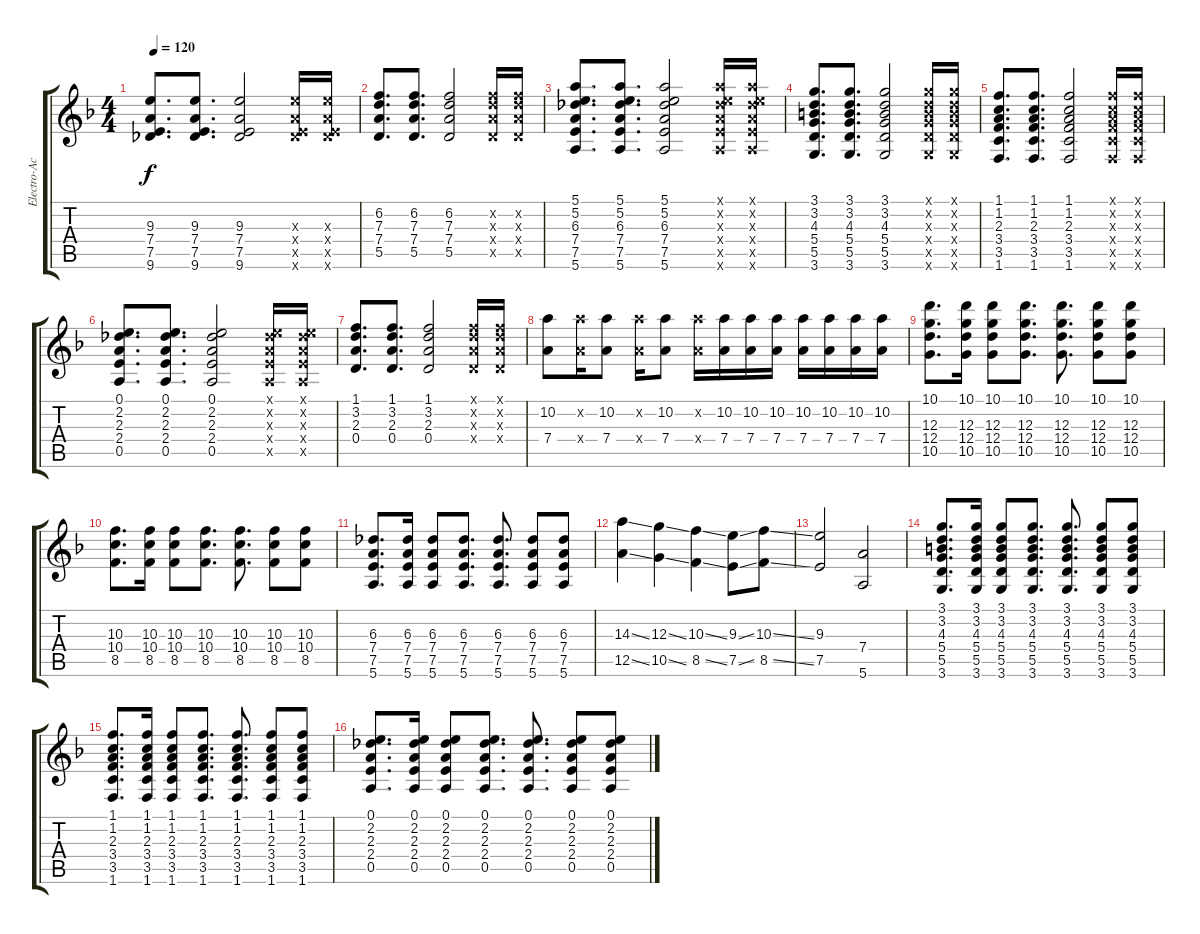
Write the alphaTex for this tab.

\track ("Electro-Acoustic Guitar (Distortion)" "Electro-Ac") {instrument acousticguitarnylon}
\staff {score tabs}
\tuning (E4 B3 G3 D3 A2 E2) {hide}
\ts (4 4)
\tempo 120
\clef g2
\ks f
(9.3 7.4 7.5 9.6).8{d dy f} (9.3 7.4 7.5 9.6).8{d} (9.3 7.4 7.5 9.6).2 (9.3{x} 7.4{x} 7.5{x} 9.6{x}).16 (9.3{x} 7.4{x} 7.5{x} 9.6{x}).16 |
(6.2 7.3 7.4 5.5).8{d} (6.2 7.3 7.4 5.5).8{d} (6.2 7.3 7.4 5.5).2 (6.2{x} 7.3{x} 7.4{x} 5.5{x}).16 (6.2{x} 7.3{x} 7.4{x} 5.5{x}).16 |
(5.1 5.2 6.3 7.4 7.5 5.6).8{d} (5.1 5.2 6.3 7.4 7.5 5.6).8{d} (5.1 5.2 6.3 7.4 7.5 5.6).2 (5.1{x} 5.2{x} 6.3{x} 7.4{x} 7.5{x} 5.6{x}).16 (5.1{x} 5.2{x} 6.3{x} 7.4{x} 7.5{x} 5.6{x}).16 |
(3.1 3.2 4.3 5.4 5.5 3.6).8{d} (3.1 3.2 4.3 5.4 5.5 3.6).8{d} (3.1 3.2 4.3 5.4 5.5 3.6).2 (3.1{x} 3.2{x} 4.3{x} 5.4{x} 5.5{x} 3.6{x}).16 (3.1{x} 3.2{x} 4.3{x} 5.4{x} 5.5{x} 3.6{x}).16 |
(1.1 1.2 2.3 3.4 3.5 1.6).8{d} (1.1 1.2 2.3 3.4 3.5 1.6).8{d} (1.1 1.2 2.3 3.4 3.5 1.6).2 (1.1{x} 1.2{x} 2.3{x} 3.4{x} 3.5{x} 1.6{x}).16 (1.1{x} 1.2{x} 2.3{x} 3.4{x} 3.5{x} 1.6{x}).16 |
(0.1 2.2 2.3 2.4 0.5).8{d} (0.1 2.2 2.3 2.4 0.5).8{d} (0.1 2.2 2.3 2.4 0.5).2 (0.1{x} 2.2{x} 2.3{x} 2.4{x} 0.5{x}).16 (0.1{x} 2.2{x} 2.3{x} 2.4{x} 0.5{x}).16 |
(1.1 3.2 2.3 0.4).8{d} (1.1 3.2 2.3 0.4).8{d} (1.1 3.2 2.3 0.4).2 (1.1{x} 3.2{x} 2.3{x} 0.4{x}).16 (1.1{x} 3.2{x} 2.3{x} 0.4{x}).16 |
(10.2 7.4).8 (10.2{x} 7.4{x}).16 (10.2 7.4).8 (10.2{x} 7.4{x}).16 (10.2 7.4).8 (10.2{x} 7.4{x}).16 (10.2 7.4).16 (10.2 7.4).16 (10.2 7.4).16 (10.2 7.4).16 (10.2 7.4).16 (10.2 7.4).16 (10.2 7.4).16 |
(10.1 12.3 12.4 10.5).8{d} (10.1 12.3 12.4 10.5).16 (10.1 12.3 12.4 10.5).8 (10.1 12.3 12.4 10.5).8{d} (10.1 12.3 12.4 10.5).8{d} (10.1 12.3 12.4 10.5).8 (10.1 12.3 12.4 10.5).8 |
(10.3 10.4 8.5).8{d} (10.3 10.4 8.5).16 (10.3 10.4 8.5).8 (10.3 10.4 8.5).8{d} (10.3 10.4 8.5).8{d} (10.3 10.4 8.5).8 (10.3 10.4 8.5).8 |
(6.3 7.4 7.5 5.6).8{d} (6.3 7.4 7.5 5.6).16 (6.3 7.4 7.5 5.6).8 (6.3 7.4 7.5 5.6).8{d} (6.3 7.4 7.5 5.6).8{d} (6.3 7.4 7.5 5.6).8 (6.3 7.4 7.5 5.6).8 |
(14.3{ss} 12.5{ss}).4 (12.3{ss} 10.5{ss}).4 (10.3{ss} 8.5{ss}).4 (9.3{ss} 7.5{ss}).8 (10.3{ss} 8.5{ss}).8 |
(9.3 7.5).2 (7.4 5.6).2 |
(3.1 3.2 4.3 5.4 5.5 3.6).8{d} (3.1 3.2 4.3 5.4 5.5 3.6).16 (3.1 3.2 4.3 5.4 5.5 3.6).8 (3.1 3.2 4.3 5.4 5.5 3.6).8{d} (3.1 3.2 4.3 5.4 5.5 3.6).8{d} (3.1 3.2 4.3 5.4 5.5 3.6).8 (3.1 3.2 4.3 5.4 5.5 3.6).8 |
(1.1 1.2 2.3 3.4 3.5 1.6).8{d} (1.1 1.2 2.3 3.4 3.5 1.6).16 (1.1 1.2 2.3 3.4 3.5 1.6).8 (1.1 1.2 2.3 3.4 3.5 1.6).8{d} (1.1 1.2 2.3 3.4 3.5 1.6).8{d} (1.1 1.2 2.3 3.4 3.5 1.6).8 (1.1 1.2 2.3 3.4 3.5 1.6).8 |
(0.1 2.2 2.3 2.4 0.5).8{d} (0.1 2.2 2.3 2.4 0.5).16 (0.1 2.2 2.3 2.4 0.5).8 (0.1 2.2 2.3 2.4 0.5).8{d} (0.1 2.2 2.3 2.4 0.5).8{d} (0.1 2.2 2.3 2.4 0.5).8 (0.1 2.2 2.3 2.4 0.5).8
